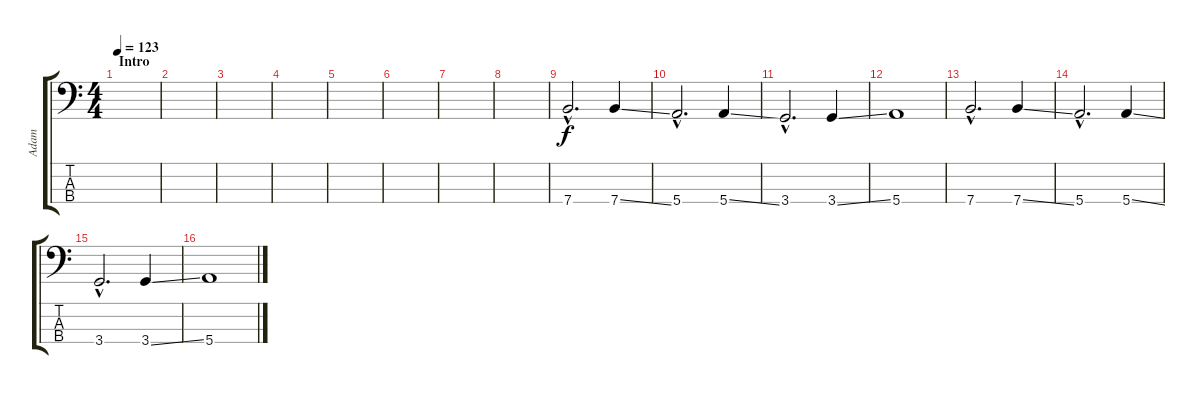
\track ("Adam" "Adam") {instrument electricbassfinger}
\staff {score tabs}
\tuning (G2 D2 A1 E1) {hide}
\ts (4 4)
\section ("" "Intro")
\tempo 123
\clef f4
\ks c
|
|
|
|
|
|
|
|
7.4{hac}.2{d} 7.4{ss}.4 |
5.4{hac}.2{d} 5.4{ss}.4 |
3.4{hac}.2{d} 3.4{ss}.4 |
5.4.1 |
7.4{hac}.2{d} 7.4{ss}.4 |
5.4{hac}.2{d} 5.4{ss}.4 |
3.4{hac}.2{d} 3.4{ss}.4 |
5.4{ss}.1
